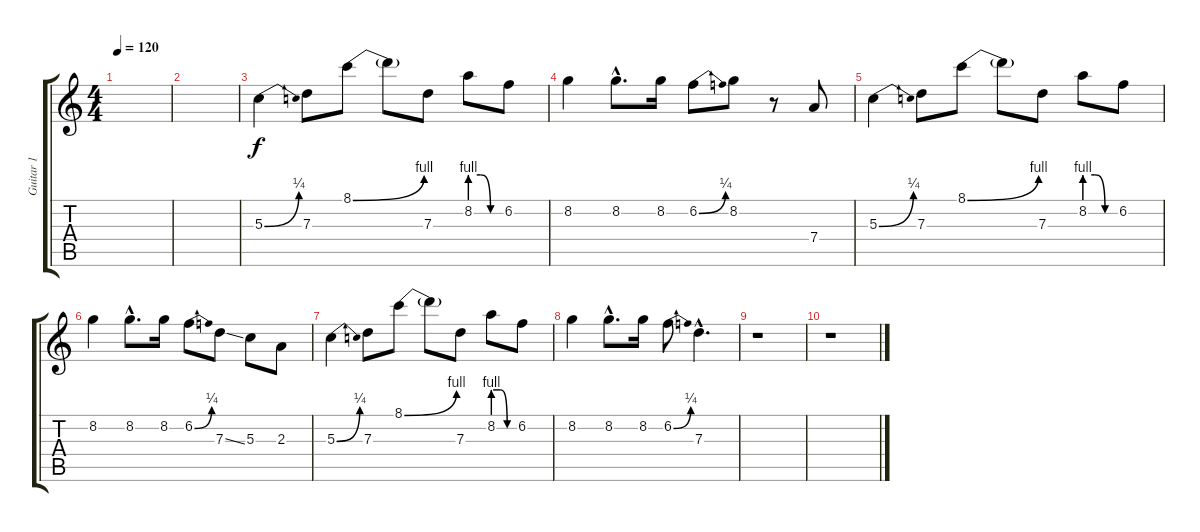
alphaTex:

\track ("Guitar 1" "Guitar 1") {instrument distortionguitar}
\staff {score tabs}
\tuning (E4 B3 G3 D3 A2 E2) {hide}
\ts (4 4)
\tempo 120
\clef g2
\ks c
|
|
5.3{be (bend 0 0 60 1)}.4 7.3.8 8.1{be (bend 0 0 60 4)}.8 8.1{t}.8 7.3.8 8.2{be (custom 0 4 20 4 40 0 60 0)}.8 6.2.8 |
8.2.4 8.2{hac}.8{d} 8.2.16 6.2{be (bend 0 0 60 1)}.8 8.2.8 r.8 7.4.8 |
5.3{be (bend 0 0 60 1)}.4 7.3.8 8.1{be (bend 0 0 60 4)}.8 8.1{t}.8 7.3.8 8.2{be (custom 0 4 20 4 40 0 60 0)}.8 6.2.8 |
8.2.4 8.2{hac}.8{d} 8.2.16 6.2{be (bend 0 0 60 1)}.8 7.3{ss}.8 5.3.8 2.3.8 |
5.3{be (bend 0 0 60 1)}.4 7.3.8 8.1{be (bend 0 0 60 4)}.8 8.1{t}.8 7.3.8 8.2{be (custom 0 4 20 4 40 0 60 0)}.8 6.2.8 |
8.2.4 8.2{hac}.8{d} 8.2.16 6.2{be (bend 0 0 60 1)}.8 7.3{hac}.4{d} |
r.1 |
r.1
